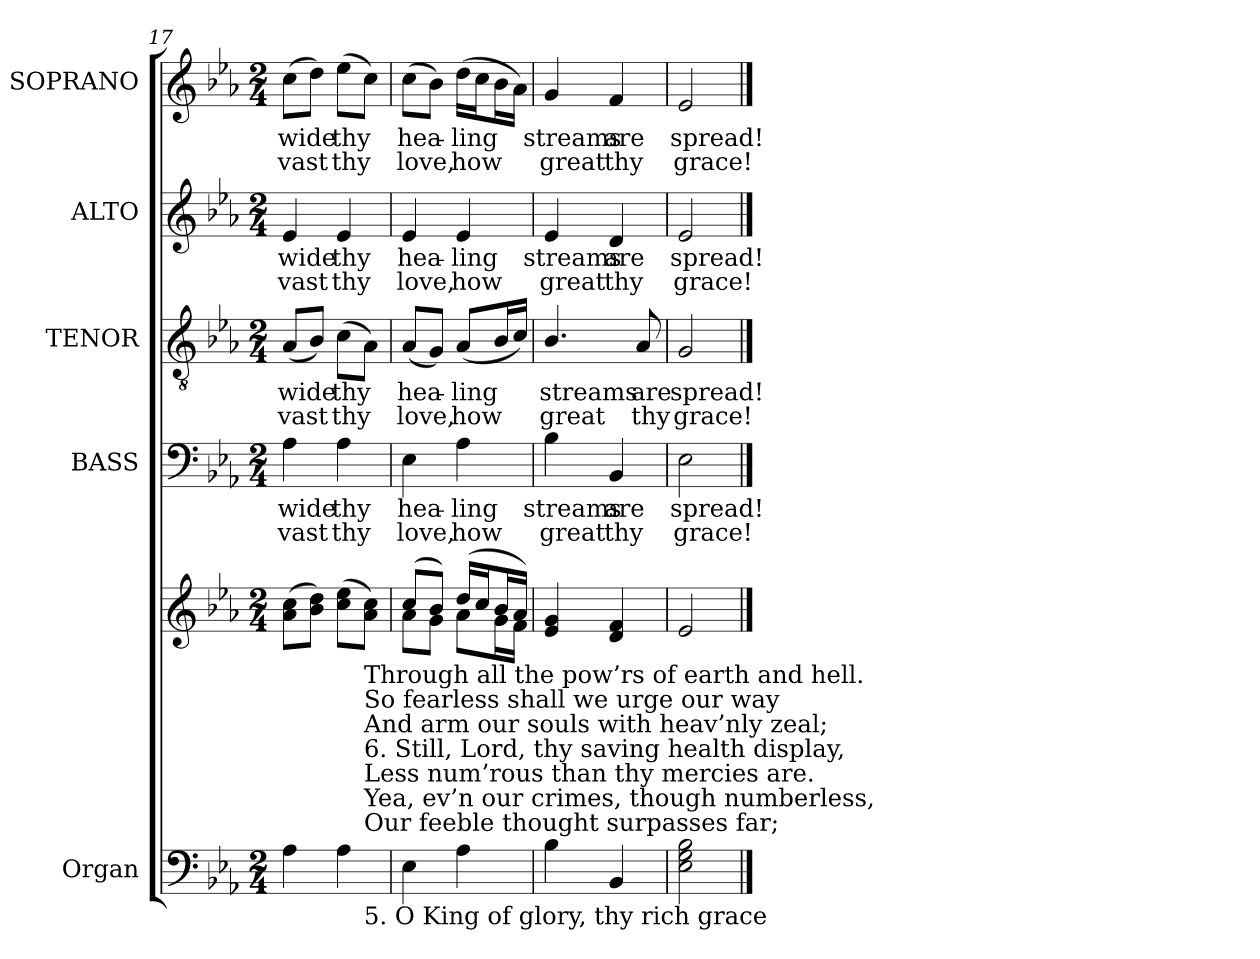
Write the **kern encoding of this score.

**kern	**kern	**kern	**text	**text	**kern	**text	**text	**kern	**text	**text	**kern	**text	**text
*part5	*part5	*part4	*part4	*part4	*part3	*part3	*part3	*part2	*part2	*part2	*part1	*part1	*part1
*staff6	*staff5	*staff4	*staff4	*staff4	*staff3	*staff3	*staff3	*staff2	*staff2	*staff2	*staff1	*staff1	*staff1
*I"Organ	*	*I"BASS	*	*	*I"TENOR	*	*	*I"ALTO	*	*	*I"SOPRANO	*	*
*I'Org.	*	*I'B.	*	*	*I'T.	*	*	*I'A.	*	*	*I'S.	*	*
*clefF4	*clefG2	*clefF4	*	*	*clefGv2	*	*	*clefG2	*	*	*clefG2	*	*
*	*	*	*	*	*ITrd7c12	*	*	*	*	*	*	*	*
*k[b-e-a-]	*k[b-e-a-]	*k[b-e-a-]	*	*	*k[b-e-a-]	*	*	*k[b-e-a-]	*	*	*k[b-e-a-]	*	*
*E-:	*E-:	*E-:	*	*	*E-:	*	*	*E-:	*	*	*E-:	*	*
*M2/4	*M2/4	*M2/4	*	*	*M2/4	*	*	*M2/4	*	*	*M2/4	*	*
=17	=17	=17	=17	=17	=17	=17	=17	=17	=17	=17	=17	=17	=17
!	!	!	!LO:LY:b:color=#000000	!LO:LY:b:color=#000000	!	!	!	!	!	!	!	!	!
!	!	!	!	!	!	!LO:LY:b:color=#000000	!LO:LY:b:color=#000000	!	!	!	!	!	!
!	!	!	!	!	!	!	!	!	!LO:LY:b:color=#000000	!LO:LY:b:color=#000000	!	!	!
!	!	!	!	!	!	!	!	!	!	!	!	!LO:LY:b:color=#000000	!LO:LY:b:color=#000000
*^	*	*	*	*	*	*	*	*	*	*	*	*	*
4A-i\	4.ryy	(8a-i\ 8cci\L	4A-i\	wide	vast	(8AA-i/L	wide	vast	4e-i/	wide	vast	(8cci\L	wide	vast
.	.	8b-i\ 8ddi\J)	.	.	.	8BB-i/J)	.	.	.	.	.	8ddi\J)	.	.
!	!	!	!	!LO:LY:b:color=#000000	!LO:LY:b:color=#000000	!	!	!	!	!	!	!	!	!
!	!	!	!	!	!	!	!LO:LY:b:color=#000000	!LO:LY:b:color=#000000	!	!	!	!	!	!
!	!	!	!	!	!	!	!	!	!	!LO:LY:b:color=#000000	!LO:LY:b:color=#000000	!	!	!
!	!	!	!	!	!	!	!	!	!	!	!	!	!LO:LY:b:color=#000000	!LO:LY:b:color=#000000
4A-i\	.	(8cci\ 8ee-i\L	4A-i\	thy	thy	(8Ci\L	thy	thy	4e-i/	thy	thy	(8ee-i\L	thy	thy
!	!LO:TX:b:t=5. O King of glory, thy rich grace	!	!	!	!	!	!	!	!	!	!	!	!	!
!	!LO:TX:t=Our feeble thought surpasses far;	!	!	!	!	!	!	!	!	!	!	!	!	!
!	!LO:TX:t=Yea, ev’n our crimes, though numberless,	!	!	!	!	!	!	!	!	!	!	!	!	!
!	!LO:TX:t=Less num’rous than thy mercies are.	!	!	!	!	!	!	!	!	!	!	!	!	!
!	!LO:TX:t=6. Still, Lord, thy saving health display,	!	!	!	!	!	!	!	!	!	!	!	!	!
!	!LO:TX:t=And arm our souls with heav’nly zeal;	!	!	!	!	!	!	!	!	!	!	!	!	!
!	!LO:TX:t=So fearless shall we urge our way	!	!	!	!	!	!	!	!	!	!	!	!	!
!	!LO:TX:t=Through all the pow’rs of earth and hell.	!	!	!	!	!	!	!	!	!	!	!	!	!
.	8ryy	8a-i\ 8cci\J)	.	.	.	8AA-i\J)	.	.	.	.	.	8cci\J)	.	.
*v	*v	*	*	*	*	*	*	*	*	*	*	*	*	*
=18	=18	=18	=18	=18	=18	=18	=18	=18	=18	=18	=18	=18	=18
*	*^	*	*	*	*	*	*	*	*	*	*	*	*
*^	*	*	*	*	*	*	*	*	*	*	*	*	*	*
!	!	!	!	!	!LO:LY:b:color=#000000	!LO:LY:b:color=#000000	!	!	!	!	!	!	!	!	!
*v	*v	*	*	*	*	*	*	*	*	*	*	*	*	*	*
*^	*	*	*	*	*	*	*	*	*	*	*	*	*	*
!	!	!	!	!	!	!	!	!LO:LY:b:color=#000000	!LO:LY:b:color=#000000	!	!	!	!	!	!
*v	*v	*	*	*	*	*	*	*	*	*	*	*	*	*	*
*^	*	*	*	*	*	*	*	*	*	*	*	*	*	*
!	!	!	!	!	!	!	!	!	!	!	!LO:LY:b:color=#000000	!LO:LY:b:color=#000000	!	!	!
*v	*v	*	*	*	*	*	*	*	*	*	*	*	*	*	*
*^	*	*	*	*	*	*	*	*	*	*	*	*	*	*
!	!	!	!	!	!	!	!	!	!	!	!	!	!	!LO:LY:b:color=#000000	!LO:LY:b:color=#000000
*v	*v	*	*	*	*	*	*	*	*	*	*	*	*	*	*
4E-i\	(8cci/L	8a-i\L	4E-i\	hea-	love,	(8AA-i/L	hea-	love,	4e-i/	hea-	love,	(8cci\L	hea-	love,
.	8b-i/J)	8gi\J	.	.	.	8GGi/J)	.	.	.	.	.	8b-i\J)	.	.
!	!	!	!	!LO:LY:b:color=#000000	!LO:LY:b:color=#000000	!	!	!	!	!	!	!	!	!
!	!	!	!	!	!	!	!LO:LY:b:color=#000000	!LO:LY:b:color=#000000	!	!	!	!	!	!
!	!	!	!	!	!	!	!	!	!	!LO:LY:b:color=#000000	!LO:LY:b:color=#000000	!	!	!
!	!	!	!	!	!	!	!	!	!	!	!	!	!LO:LY:b:color=#000000	!LO:LY:b:color=#000000
4A-i\	(16ddi/LL	8a-i\L	4A-i\	-ling	how	(8AA-i/L	-ling	how	4e-i/	-ling	how	(16ddi\LL	-ling	how
.	16cci/J	.	.	.	.	.	.	.	.	.	.	16cci\J	.	.
.	16b-i/L	16gi\L	.	.	.	16BB-i/L	.	.	.	.	.	16b-i\L	.	.
.	16a-i/JJ)	16fi\JJ	.	.	.	16Ci/JJ)	.	.	.	.	.	16a-i\JJ)	.	.
*	*v	*v	*	*	*	*	*	*	*	*	*	*	*	*
=19	=19	=19	=19	=19	=19	=19	=19	=19	=19	=19	=19	=19	=19
*	*^	*	*	*	*	*	*	*	*	*	*	*	*
!	!	!	!	!LO:LY:b:color=#000000	!LO:LY:b:color=#000000	!	!	!	!	!	!	!	!	!
*	*v	*v	*	*	*	*	*	*	*	*	*	*	*	*
*	*^	*	*	*	*	*	*	*	*	*	*	*	*
!	!	!	!	!	!	!	!LO:LY:b:color=#000000	!LO:LY:b:color=#000000	!	!	!	!	!	!
*	*v	*v	*	*	*	*	*	*	*	*	*	*	*	*
*	*^	*	*	*	*	*	*	*	*	*	*	*	*
!	!	!	!	!	!	!	!	!	!	!LO:LY:b:color=#000000	!LO:LY:b:color=#000000	!	!	!
*	*v	*v	*	*	*	*	*	*	*	*	*	*	*	*
*	*^	*	*	*	*	*	*	*	*	*	*	*	*
!	!	!	!	!	!	!	!	!	!	!	!	!	!LO:LY:b:color=#000000	!LO:LY:b:color=#000000
*	*v	*v	*	*	*	*	*	*	*	*	*	*	*	*
4B-i\	4e-i/ 4gi	4B-i\	streams	great	4.BB-i/	streams	great	4e-i/	streams	great	4gi/	streams	great
!	!	!	!LO:LY:b:color=#000000	!LO:LY:b:color=#000000	!	!	!	!	!	!	!	!	!
!	!	!	!	!	!	!	!	!	!LO:LY:b:color=#000000	!LO:LY:b:color=#000000	!	!	!
!	!	!	!	!	!	!	!	!	!	!	!	!LO:LY:b:color=#000000	!LO:LY:b:color=#000000
4BB-i/	4di/ 4fi	4BB-i/	are	thy	.	.	.	4di/	are	thy	4fi/	are	thy
!	!	!	!	!	!	!LO:LY:b:color=#000000	!LO:LY:b:color=#000000	!	!	!	!	!	!
.	.	.	.	.	8AA-i/	are	thy	.	.	.	.	.	.
=20	=20	=20	=20	=20	=20	=20	=20	=20	=20	=20	=20	=20	=20
!	!	!	!LO:LY:b:color=#000000	!LO:LY:b:color=#000000	!	!	!	!	!	!	!	!	!
!	!	!	!	!	!	!LO:LY:b:color=#000000	!LO:LY:b:color=#000000	!	!	!	!	!	!
!	!	!	!	!	!	!	!	!	!LO:LY:b:color=#000000	!LO:LY:b:color=#000000	!	!	!
!	!	!	!	!	!	!	!	!	!	!	!	!LO:LY:b:color=#000000	!LO:LY:b:color=#000000
2E-i\ 2Gi 2B-i	2e-i/	2E-i\	spread!	grace!	2GGi/	spread!	grace!	2e-i/	spread!	grace!	2e-i/	spread!	grace!
==	==	==	==	==	==	==	==	==	==	==	==	==	==
*-	*-	*-	*-	*-	*-	*-	*-	*-	*-	*-	*-	*-	*-
